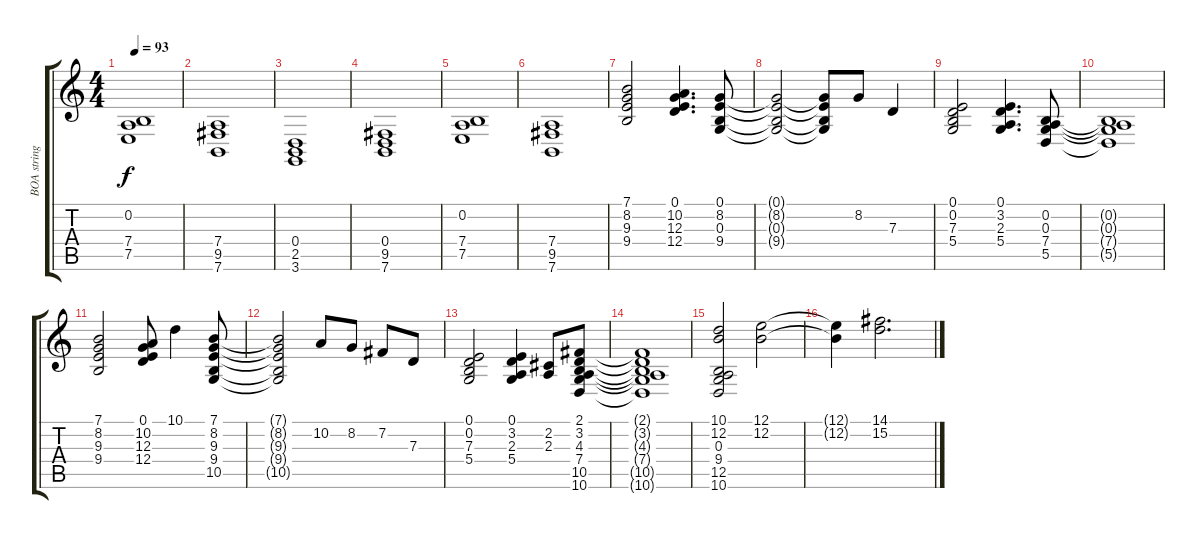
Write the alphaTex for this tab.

\track ("BOA strings" "BOA string") {instrument stringensemble1}
\staff {score tabs}
\tuning (E4 B3 G3 D3 A2 E2) {hide}
\ts (4 4)
\tempo 93
\clef g2
\ks c
(0.2 7.4 7.5).1{dy f} |
(7.4 9.5 7.6).1 |
(0.4 2.5 3.6).1 |
(0.4 9.5 7.6).1 |
(0.2 7.4 7.5).1 |
(7.4 9.5 7.6).1 |
(7.1 8.2 9.3 9.4).2 (0.1 10.2 12.3 12.4).4{d} (0.1 8.2 0.3 9.4).8 |
(0.1{t} 8.2{t} 0.3{t} 9.4{t}).2 (0.1{t} 8.2{t} 0.3{t} 9.4{t}).8 8.2.8 7.3.4 |
(0.1 0.2 7.3 5.4).2 (0.1 3.2 2.3 5.4).4{d} (0.2 0.3 7.4 5.5).8 |
(0.2{t} 0.3{t} 7.4{t} 5.5{t}).1 |
(7.1 8.2 9.3 9.4).2 (0.1 10.2 12.3 12.4).8 10.1.4 (7.1 8.2 9.3 9.4 10.5).8 |
(7.1{t} 8.2{t} 9.3{t} 9.4{t} 10.5{t}).2 10.2.8 8.2.8 7.2.8 7.3.8 |
(0.1 0.2 7.3 5.4).2 (0.1 3.2 2.3 5.4).4 (2.2 2.3).8 (2.1 3.2 4.3 7.4 10.5 10.6).8 |
(2.1{t} 3.2{t} 4.3{t} 7.4{t} 10.5{t} 10.6{t}).1 |
(10.1 12.2 0.3 9.4 12.5 10.6).2 (12.1 12.2).2 |
(12.1{t} 12.2{t}).4 (14.1 15.2).2{d}
